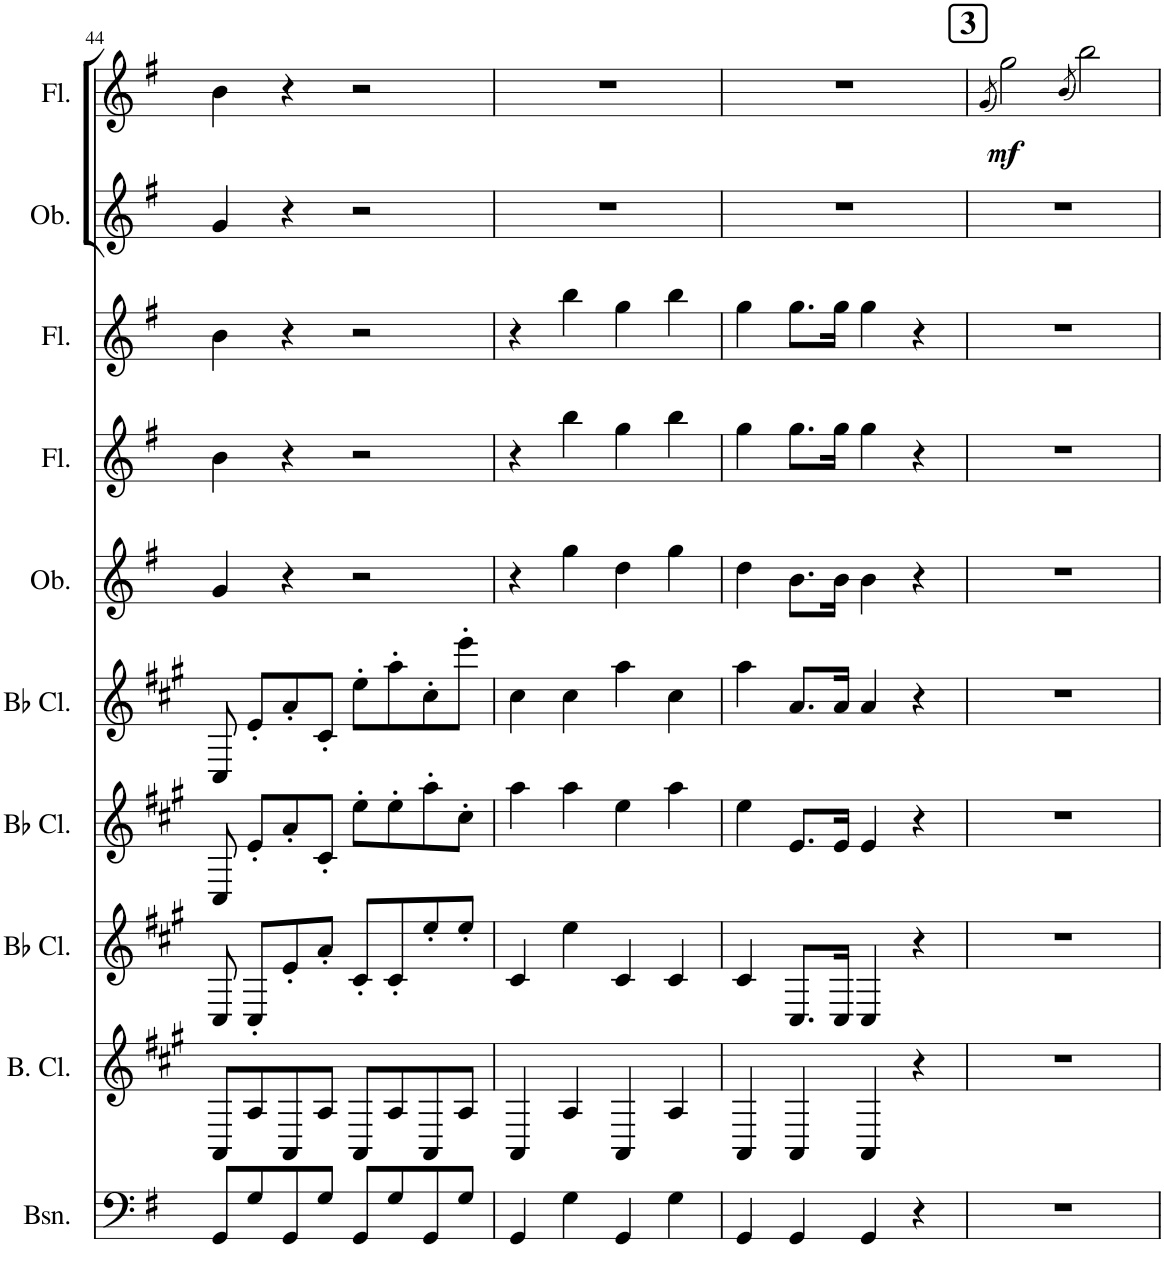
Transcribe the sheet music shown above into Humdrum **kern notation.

**kern	**kern	**kern	**kern	**kern	**kern	**kern	**kern	**kern	**kern	**dynam
*part10	*part9	*part8	*part7	*part6	*part5	*part4	*part3	*part2	*part1	*part1
*staff10	*staff9	*staff8	*staff7	*staff6	*staff5	*staff4	*staff3	*staff2	*staff1	*staff1
*I"Bassoon	*I"Bass Clarinet	*I"Bb Clarinet	*I"Bb Clarinet	*I"Bb Clarinet	*I"Oboe	*I"Flute	*I"Flute	*I"Oboe	*I"Flute	*
*I'Bsn.	*I'B. Cl.	*I'Bb Cl.	*I'Bb Cl.	*I'Bb Cl.	*I'Ob.	*I'Fl.	*I'Fl.	*I'Ob.	*I'Fl.	*
!!LO:PB:g=z
*clefF4	*clefG2	*clefG2	*clefG2	*clefG2	*clefG2	*clefG2	*clefG2	*clefG2	*clefG2	*
*	*Trd8c14	*Trd1c2	*Trd1c2	*Trd1c2	*	*	*	*	*	*
*k[f#]	*k[f#c#g#]	*k[f#c#g#]	*k[f#c#g#]	*k[f#c#g#]	*k[f#]	*k[f#]	*k[f#]	*k[f#]	*k[f#]	*
*M4/4	*M4/4	*M4/4	*M4/4	*M4/4	*M4/4	*M4/4	*M4/4	*M4/4	*M4/4	*
=44	=44	=44	=44	=44	=44	=44	=44	=44	=44	=44
8GG/L	8AA/L	8C#/	8C#/	8C#/	4g/	4b\	4b\	4g/	4b\	.
8G/	8A/	8C#'/L	8e'/L	8e'/L	.	.	.	.	.	.
8GG/	8AA/	8e'/	8a'/	8a'/	4r	4r	4r	4r	4r	.
8G/J	8A/J	8a'/J	8c#'/J	8c#'/J	.	.	.	.	.	.
8GG/L	8AA/L	8c#'/L	8ee'\L	8ee'\L	2r	2r	2r	2r	2r	.
8G/	8A/	8c#'/	8ee'\	8aa'\	.	.	.	.	.	.
8GG/	8AA/	8ee'/	8aa'\	8cc#'\	.	.	.	.	.	.
8G/J	8A/J	8ee'/J	8cc#'\J	8eee'\J	.	.	.	.	.	.
=45	=45	=45	=45	=45	=45	=45	=45	=45	=45	=45
4GG/	4AA/	4c#/	4aa\	4cc#\	4r	4r	4r	1r	1r	.
4G\	4A/	4ee\	4aa\	4cc#\	4gg\	4bb\	4bb\	.	.	.
4GG/	4AA/	4c#/	4ee\	4aa\	4dd\	4gg\	4gg\	.	.	.
4G\	4A/	4c#/	4aa\	4cc#\	4gg\	4bb\	4bb\	.	.	.
=46	=46	=46	=46	=46	=46	=46	=46	=46	=46	=46
4GG/	4AA/	4c#/	4ee\	4aa\	4dd\	4gg\	4gg\	1r	1r	.
4GG/	4AA/	8.C#/L	8.e/L	8.a/L	8.b\L	8.gg\L	8.gg\L	.	.	.
.	.	16C#/Jk	16e/Jk	16a/Jk	16b\Jk	16gg\Jk	16gg\Jk	.	.	.
4GG/	4AA/	4C#/	4e/	4a/	4b\	4gg\	4gg\	.	.	.
4r	4r	4r	4r	4r	4r	4r	4r	.	.	.
!!LO:REH:place=s1:a:B:cj:fs=14:t=3
=47	=47	=47	=47	=47	=47	=47	=47	=47	=47	=47
.	.	.	.	.	.	.	.	.	(8qg/	.
!	!	!	!	!	!	!	!	!	!	!LO:DY:b
1r	1r	1r	1r	1r	1r	1r	1r	1r	2gg\)	mf
.	.	.	.	.	.	.	.	.	(8qb/	.
.	.	.	.	.	.	.	.	.	2bb\)	.
=	=	=	=	=	=	=	=	=	=	=
*-	*-	*-	*-	*-	*-	*-	*-	*-	*-	*-
